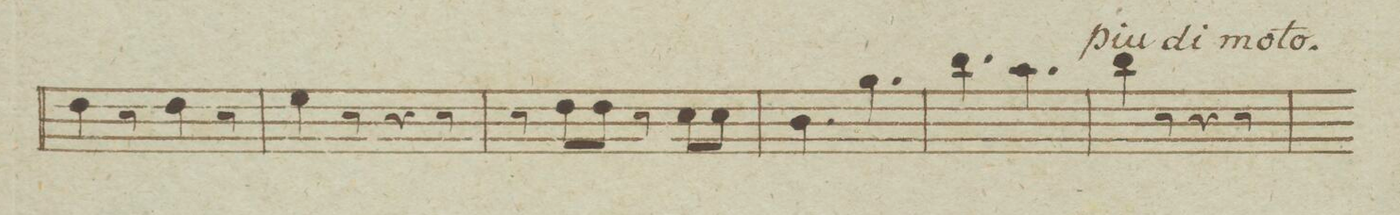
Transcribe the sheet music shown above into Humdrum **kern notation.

**kern	**dynam
*I"Flautto Secondo	*
*clefG2	*
*k[b-e-]	*
*met(c)	*
*M6/8	*
4dd\	.
8r	.
4dd\	.
8r	.
=32	=32
4ee-\	.
8r	.
4r	.
8r	.
=33	=33
8r	.
8dd\L	.
8dd\J	.
8r	.
8cc\L	.
8cc\J	.
=34	=34
4.b-\	.
4.gg\	.
=35	=35
4.bb-\	.
4.aa\	.
=36	=36
4bb-\	.
8r	.
4r	.
8r	.
=37	=37
*-	*-
